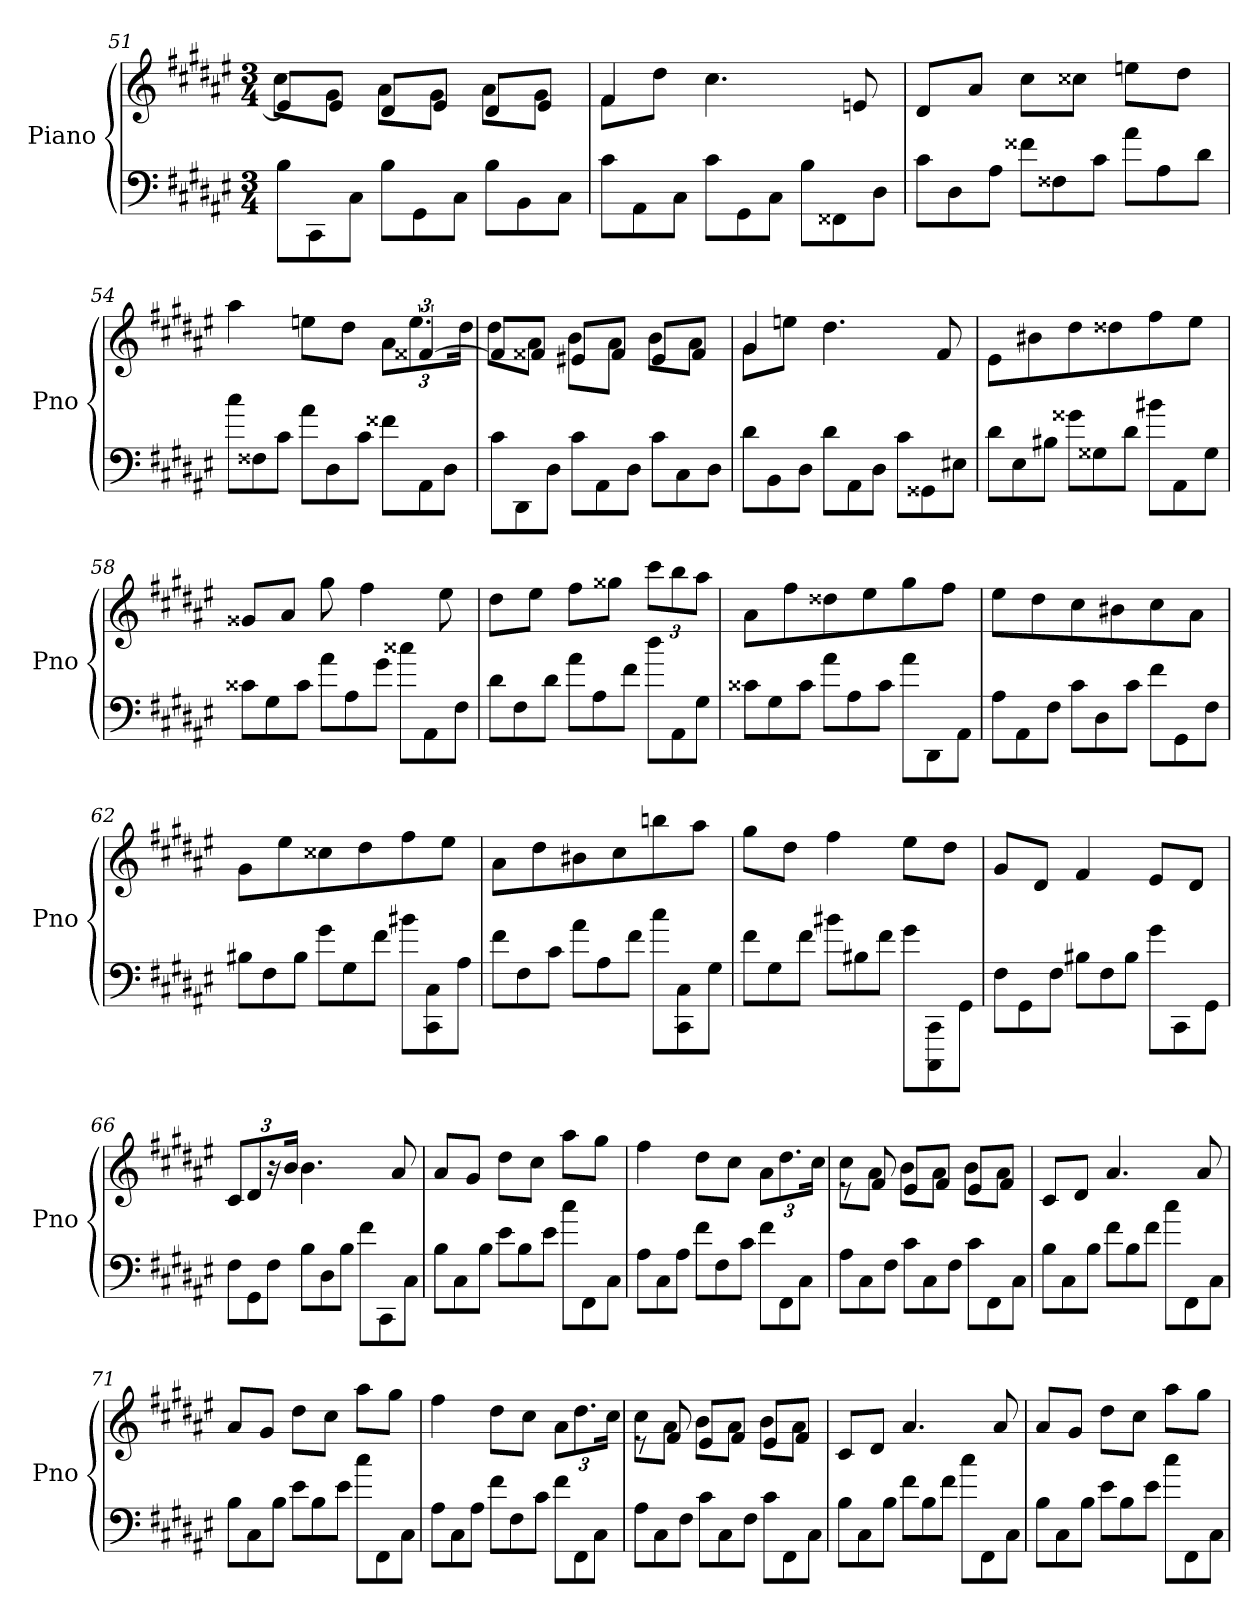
**kern	**kern
*part1	*part1
*staff2	*staff1
*I"Piano	*
*I'Pno	*
*clefF4	*clefG2
*k[f#c#g#d#a#e#]	*k[f#c#g#d#a#e#]
*F#:	*F#:
*M3/4	*M3/4
*Xtuplet	*
=51	=51
*	*^
12B\L	8e#L]	8cc#L
12CC#\	.	.
.	8e#J	8g#J
12C#\J	.	.
12B\L	8d#L	8a#L
12GG#\	.	.
.	8e#J	8g#J
12C#\J	.	.
12B\L	8d#L	8a#L
12BB\	.	.
.	8e#J	8g#J
12C#\J	.	.
=52	=52	=52
12c#\L	4f#	8f#L
12AA#\	.	.
.	.	8dd#J
12C#\J	.	.
12c#\L	4.cc#	2ryy
12GG#\	.	.
12C#\J	.	.
12B\L	.	.
12FF##X\	.	.
.	8en	.
12D#\J	.	.
*	*v	*v
=53	=53
12c#\L	8d#L
12D#\	.
.	8a#J
12A#\J	.
12f##X\L	8cc#L
12F##X\	.
.	8cc##XJ
12c#\J	.
12a#\L	8eenL
12A#\	.
.	8dd#J
12d#\J	.
=54	=54
*	*^
12cc#\L	4ryy	4aa#
12F##X\	.	.
12c#\J	.	.
12a#\L	4ryy	8eenL
12D#\	.	.
.	.	8dd#J
12c#\J	.	.
12f##X\L	12ryy	12a#L
12AA#\	[6f##X	12.ee
12D#\J	.	.
.	.	24dd#Jk
=55	=55	=55
12c#\L	8f##L]	8dd#L
12DD#\	.	.
.	8f##XJ	8a#J
12D#\J	.	.
12c#\L	8e#XL	8bL
12AA#\	.	.
.	8f##J	8a#J
12D#\J	.	.
12c#\L	8e#L	8bL
12C#\	.	.
.	8f##J	8a#J
12D#\J	.	.
=56	=56	=56
12d#\L	4g#	8g#L
12BB\	.	.
.	.	8eenJ
12D#\J	.	.
12d#\L	4.dd#	2ryy
12AA#\	.	.
12D#\J	.	.
12c#\L	.	.
12GG##X\	.	.
.	8f#	.
12E#X\J	.	.
*	*v	*v
=57	=57
12d#\L	8e#L
12E#\	.
.	8b#X
12B#X\J	.
12g##X\L	8dd#
12G##X\	.
.	8dd##X
12d#\J	.
12b#X\L	8ff#
12AA#\	.
.	8ee#J
12G##\J	.
=58	=58
12c##X\L	8g##XL
12G#\	.
.	8a#J
12c##\J	.
12a#\L	8gg#
12A#\	.
.	4ff#
12g#\J	.
12cc##X\L	.
12AA#\	.
.	8ee#
12F#\J	.
=59	=59
12d#\L	8dd#L
12F#\	.
.	8ee#J
12d#\J	.
12a#\L	8ff#L
12A#\	.
.	8gg##XJ
12f#\J	.
12dd#\L	12ccc#L
12AA#\	12bb
12G#\J	12aa#J
=60	=60
12c##X\L	8a#L
12G#\	.
.	8ff#
12c##\J	.
12a#\L	8dd##X
12A#\	.
.	8ee#
12c##\J	.
12a#\L	8gg#
12DD#\	.
.	8ff#J
12AA#\J	.
=61	=61
12A#\L	8ee#L
12AA#\	.
.	8dd#
12F#\J	.
12c#\L	8cc#
12D#\	.
.	8b#X
12c#\J	.
12f#\L	8cc#
12GG#\	.
.	8a#J
12F#\J	.
=62	=62
12B#X\L	8g#L
12F#\	.
.	8ee#
12B#\J	.
12g#\L	8cc##X
12G#\	.
.	8dd#
12f#\J	.
12b#X\L	8ff#
12CC#\ 12C#\	.
.	8ee#J
12A#\J	.
=63	=63
12f#\L	8a#L
12F#\	.
.	8dd#
12c#\J	.
12a#\L	8b#X
12A#\	.
.	8cc#
12f#\J	.
12cc#\L	8bbn
12CC#\ 12C#\	.
.	8aa#J
12G#\J	.
=64	=64
12f#\L	8gg#L
12G#\	.
.	8dd#J
12f#\J	.
12b#X\L	4ff#
12B#X\	.
12f#\J	.
12g#\L	8ee#L
12CCC#\ 12CC#\	.
.	8dd#J
12GG#\J	.
=65	=65
12F#\L	8g#L
12GG#\	.
.	8d#J
12F#\J	.
12B#X\L	4f#
12F#\	.
12B#\J	.
12g#\L	8e#L
12CC#\	.
.	8d#J
12GG#\J	.
=66	=66
12F#\L	12c#L
12GG#\	12d#
12F#\J	24r
.	24bJk
12B\L	4.b
12D#\	.
12B\J	.
12f#\L	.
12CC#\	.
.	8a#
12C#\J	.
=67	=67
12B\L	8a#L
12C#\	.
.	8g#J
12B\J	.
12e#\L	8dd#L
12B\	.
.	8cc#J
12e#\J	.
12cc#\L	8aa#L
12FF#\	.
.	8gg#J
12C#\J	.
=68	=68
12A#\L	4ff#
12C#\	.
12A#\J	.
12f#\L	8dd#L
12F#\	.
.	8cc#J
12c#\J	.
12f#\L	12a#L
12FF#\	12.dd#
12C#\J	.
.	24cc#Jk
=69	=69
*	*^
12A#\L	8re	8cc#L
12C#\	.	.
.	8f#	8a#J
12F#\J	.	.
12c#\L	8e#L	8bL
12C#\	.	.
.	8f#J	8a#J
12F#\J	.	.
12c#\L	8e#L	8bL
12FF#\	.	.
.	8f#J	8a#J
12C#\J	.	.
*	*v	*v
=70	=70
12B\L	8c#L
12C#\	.
.	8d#J
12B\J	.
12f#\L	4.a#
12B\	.
12f#\J	.
12cc#\L	.
12FF#\	.
.	8a#
12C#\J	.
=71	=71
12B\L	8a#L
12C#\	.
.	8g#J
12B\J	.
12e#\L	8dd#L
12B\	.
.	8cc#J
12e#\J	.
12cc#\L	8aa#L
12FF#\	.
.	8gg#J
12C#\J	.
=72	=72
12A#\L	4ff#
12C#\	.
12A#\J	.
12f#\L	8dd#L
12F#\	.
.	8cc#J
12c#\J	.
12f#\L	12a#L
12FF#\	12.dd#
12C#\J	.
.	24cc#Jk
=73	=73
*	*^
12A#\L	8re	8cc#L
12C#\	.	.
.	8f#	8a#J
12F#\J	.	.
12c#\L	8e#L	8bL
12C#\	.	.
.	8f#J	8a#J
12F#\J	.	.
12c#\L	8e#L	8bL
12FF#\	.	.
.	8f#J	8a#J
12C#\J	.	.
*	*v	*v
=74	=74
12B\L	8c#L
12C#\	.
.	8d#J
12B\J	.
12f#\L	4.a#
12B\	.
12f#\J	.
12cc#\L	.
12FF#\	.
.	8a#
12C#\J	.
=75	=75
12B\L	8a#L
12C#\	.
.	8g#J
12B\J	.
12e#\L	8dd#L
12B\	.
.	8cc#J
12e#\J	.
12cc#\L	8aa#L
12FF#\	.
.	8gg#J
12C#\J	.
=	=
*-	*-
